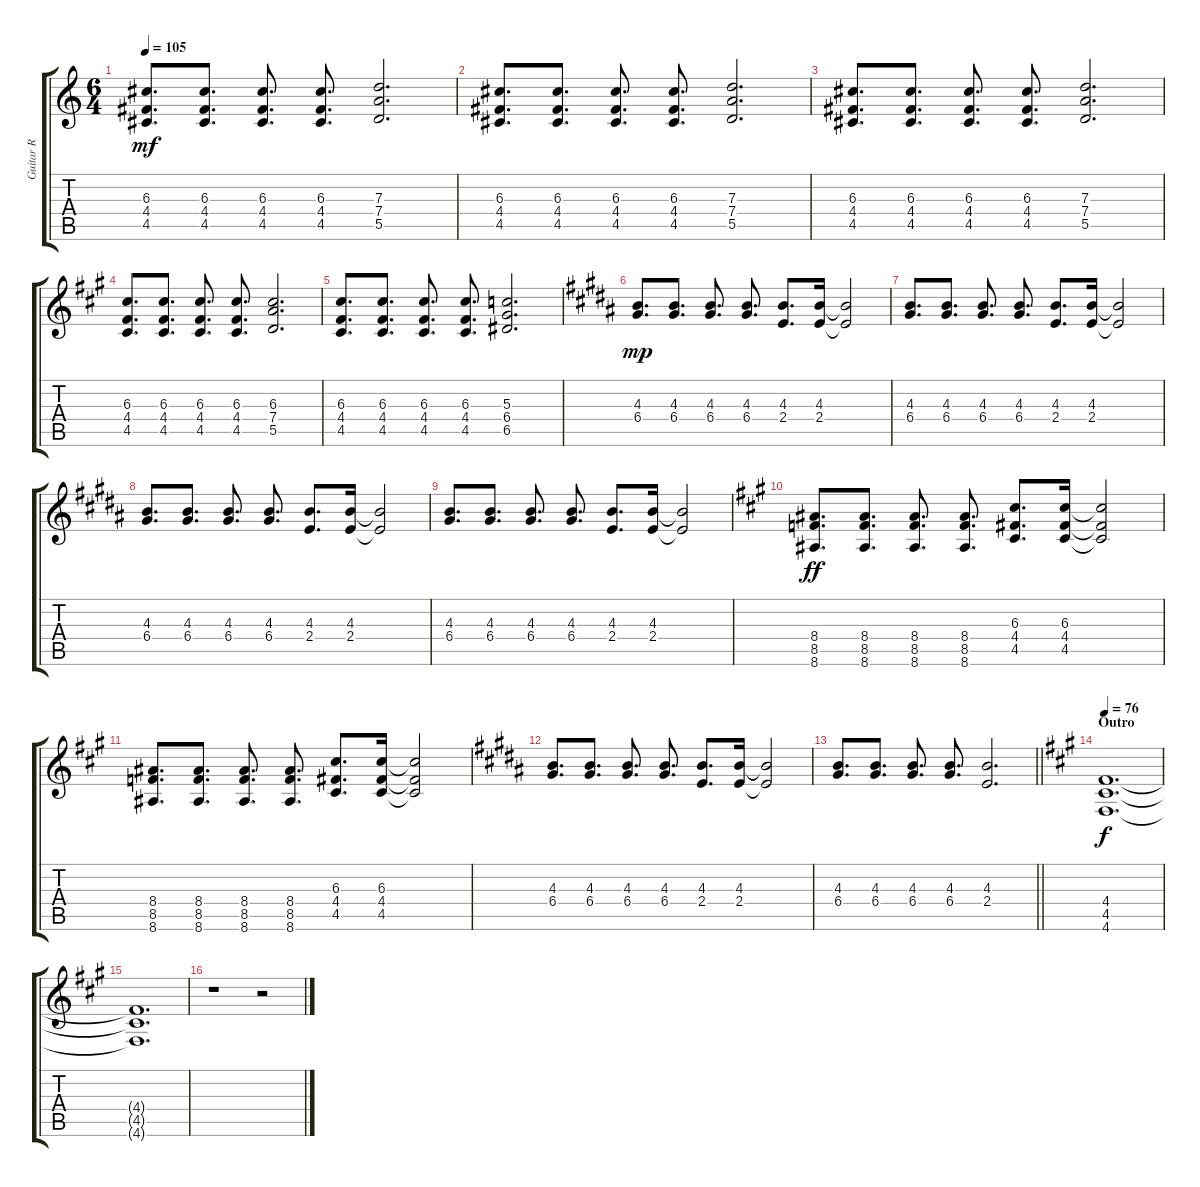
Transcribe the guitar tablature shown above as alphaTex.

\track ("Guitar R" "Guitar R") {instrument distortionguitar}
\staff {score tabs}
\tuning (E4 B3 G3 D3 A2 D2) {hide}
\ts (6 4)
\tempo 105
\clef g2
\ks c
(6.3 4.4 4.5).8{d dy mf} (6.3 4.4 4.5).8{d} (6.3 4.4 4.5).8{d} (6.3 4.4 4.5).8{d} (7.3 7.4 5.5).2{d} |
(6.3 4.4 4.5).8{d} (6.3 4.4 4.5).8{d} (6.3 4.4 4.5).8{d} (6.3 4.4 4.5).8{d} (7.3 7.4 5.5).2{d} |
(6.3 4.4 4.5).8{d} (6.3 4.4 4.5).8{d} (6.3 4.4 4.5).8{d} (6.3 4.4 4.5).8{d} (7.3 7.4 5.5).2{d} |
\ks a
(6.3 4.4 4.5).8{d} (6.3 4.4 4.5).8{d} (6.3 4.4 4.5).8{d} (6.3 4.4 4.5).8{d} (6.3 7.4 5.5).2{d} |
(6.3 4.4 4.5).8{d} (6.3 4.4 4.5).8{d} (6.3 4.4 4.5).8{d} (6.3 4.4 4.5).8{d} (5.3 6.4 6.5).2{d} |
\ks b
(4.3 6.4).8{d dy mp} (4.3 6.4).8{d} (4.3 6.4).8{d} (4.3 6.4).8{d} (4.3 2.4).8{d} (4.3 2.4).16 (4.3{t} 2.4{t}).2 |
\ks g#minor
(4.3 6.4).8{d} (4.3 6.4).8{d} (4.3 6.4).8{d} (4.3 6.4).8{d} (4.3 2.4).8{d} (4.3 2.4).16 (4.3{t} 2.4{t}).2 |
\ks b
(4.3 6.4).8{d} (4.3 6.4).8{d} (4.3 6.4).8{d} (4.3 6.4).8{d} (4.3 2.4).8{d} (4.3 2.4).16 (4.3{t} 2.4{t}).2 |
\ks g#minor
(4.3 6.4).8{d} (4.3 6.4).8{d} (4.3 6.4).8{d} (4.3 6.4).8{d} (4.3 2.4).8{d} (4.3 2.4).16 (4.3{t} 2.4{t}).2 |
\ks a
(8.4 8.5 8.6).8{d dy ff} (8.4 8.5 8.6).8{d} (8.4 8.5 8.6).8{d} (8.4 8.5 8.6).8{d} (6.3 4.4 4.5).8{d} (6.3 4.4 4.5).16 (6.3{t} 4.4{t} 4.5{t}).2 |
(8.4 8.5 8.6).8{d} (8.4 8.5 8.6).8{d} (8.4 8.5 8.6).8{d} (8.4 8.5 8.6).8{d} (6.3 4.4 4.5).8{d} (6.3 4.4 4.5).16 (6.3{t} 4.4{t} 4.5{t}).2 |
\ks b
(4.3 6.4).8{d} (4.3 6.4).8{d} (4.3 6.4).8{d} (4.3 6.4).8{d} (4.3 2.4).8{d} (4.3 2.4).16 (4.3{t} 2.4{t}).2 |
\barLineRight lightlight
\ks g#minor
(4.3 6.4).8{d} (4.3 6.4).8{d} (4.3 6.4).8{d} (4.3 6.4).8{d} (4.3 2.4).2{d} |
\section ("" "Outro")
\tempo 76
\ks a
(4.4 4.5 4.6).1{d dy f} |
(4.4{t} 4.5{t} 4.6{t}).1{d} |
r.1 r.2
